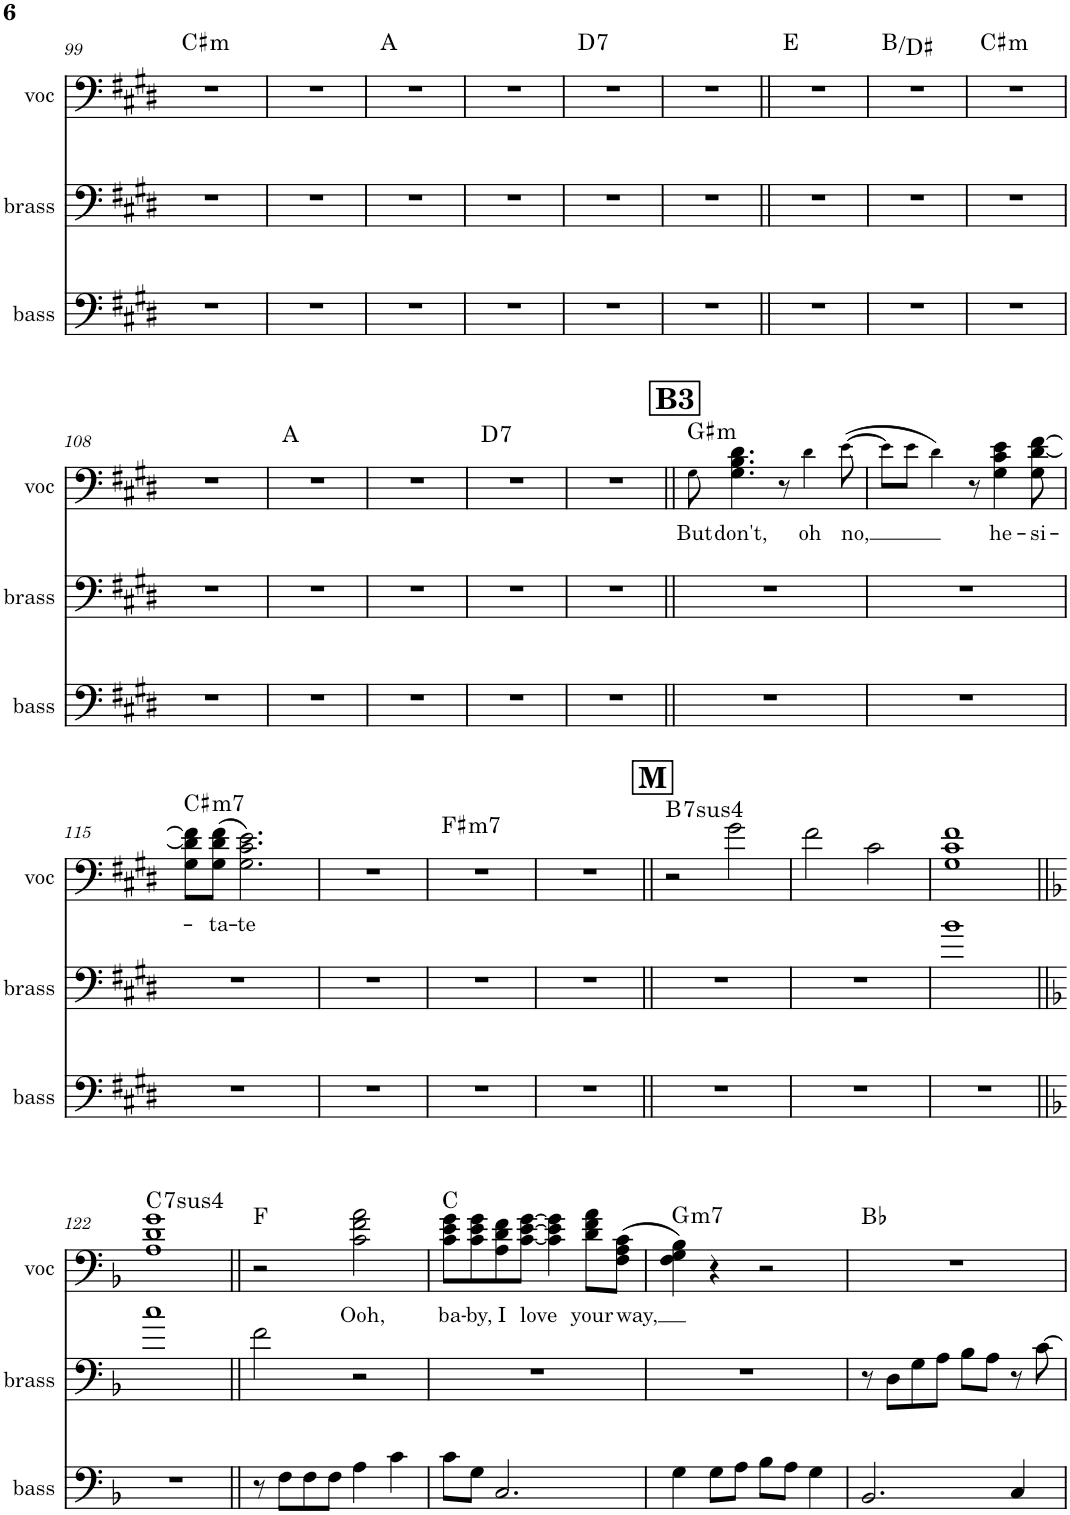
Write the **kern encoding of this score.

**kern	**kern	**kern	**text	**harte
*part3	*part2	*part1	*part1	*part1
*staff3	*staff2	*staff1	*staff1	*
*I"bass	*I"brass	*I"voc	*	*
*I'bass	*I'brass	*I'voc	*	*
!!LO:PB:g=z
*clefF4	*clefF4	*clefF4	*	*
*k[f#c#g#d#]	*k[f#c#g#d#]	*k[f#c#g#d#]	*	*
*M4/4	*M4/4	*M4/4	*	*
=99	=99	=99	=99	=99
!	!	!	!	!LO:H:kt=m
1r	1r	1r	.	C#:min
=100	=100	=100	=100	=100
!	!	!	!	!LO:H:kt=N.C.
1r	1r	1r	.	N
=101	=101	=101	=101	=101
1r	1r	1r	.	A:maj
=102	=102	=102	=102	=102
!	!	!	!	!LO:H:kt=N.C.
1r	1r	1r	.	N
=103	=103	=103	=103	=103
!	!	!	!	!LO:H:kt=7
1r	1r	1r	.	D:7
=104	=104	=104	=104	=104
!	!	!	!	!LO:H:kt=N.C.
1r	1r	1r	.	N
=105||	=105||	=105||	=105||	=105||
1r	1r	1r	.	E:maj
=106	=106	=106	=106	=106
1r	1r	1r	.	B:maj/3
=107	=107	=107	=107	=107
!	!	!	!	!LO:H:kt=m
1r	1r	1r	.	C#:min
!!LO:LB:g=z
=108	=108	=108	=108	=108
!	!	!	!	!LO:H:kt=N.C.
1r	1r	1r	.	N
=109	=109	=109	=109	=109
1r	1r	1r	.	A:maj
=110	=110	=110	=110	=110
!	!	!	!	!LO:H:kt=N.C.
1r	1r	1r	.	N
=111	=111	=111	=111	=111
!	!	!	!	!LO:H:kt=7
1r	1r	1r	.	D:7
=112	=112	=112	=112	=112
!	!	!	!	!LO:H:kt=N.C.
1r	1r	1r	.	N
!!LO:REH:place=s1:a:B:cj:fs=14:t=B3
=113||	=113||	=113||	=113||	=113||
!	!	!	!LO:LY:b	!LO:H:kt=m
1r	1r	8G#!\	But	G#:min
!	!	!	!LO:LY:b	!
.	.	4.G#\ 4.B\ 4.d#\	don't,	.
.	.	8r	.	.
!	!	!	!LO:LY:b	!
.	.	4d#!\	oh	.
!	!	!	!LO:LY:b	!
.	.	([8e!\	no,	.
=114	=114	=114	=114	=114
!	!	!	!	!LO:H:kt=N.C.
1r	1r	8e!\L]	.	N
.	.	8e!\J	.	.
.	.	4d#!\)	.	.
.	.	8r	.	.
!	!	!	!LO:LY:b	!
.	.	4G#\ 4c#\ 4e\	he-	.
!	!	!	!LO:LY:b	!
.	.	8G#\ [8d#\ [8f#\	-si-	.
!!LO:LB:g=z
=115	=115	=115	=115	=115
!	!	!	!	!LO:H:kt=m7
1r	1r	8G#\ 8d#\] 8f#\]L	.	C#:min7
!	!	!	!LO:LY:b	!
.	.	(8G#\ 8d#\ 8f#\J	-ta-	.
!	!	!	!LO:LY:b	!
.	.	2.G#\ 2.c#\ 2.e\)	-te	.
=116	=116	=116	=116	=116
!	!	!	!	!LO:H:kt=N.C.
1r	1r	1r	.	N
=117	=117	=117	=117	=117
!	!	!	!	!LO:H:kt=m7
1r	1r	1r	.	F#:min7
=118	=118	=118	=118	=118
!	!	!	!	!LO:H:kt=N.C.
1r	1r	1r	.	N
!!LO:REH:place=s1:a:B:cj:fs=14:t=M
=119||	=119||	=119||	=119||	=119||
!	!	!	!	!LO:H:kt=74
1r	1r	2r	.	B:sus4(7)
.	.	2g#\	.	.
=120	=120	=120	=120	=120
!	!	!	!	!LO:H:kt=N.C.
1r	1r	2f#\	.	N
.	.	2c#\	.	.
=121	=121	=121	=121	=121
!	!	!	!	!LO:H:kt=N.C.
1r	1b	1G# 1c# 1f#	.	N
!!LO:LB:g=z
=122||	=122||	=122||	=122||	=122||
*k[b-]	*k[b-]	*k[b-]	*	*
!	!	!	!	!LO:H:kt=74
1r	1cc	1A 1d 1g	.	C:sus4(7)
=123||	=123||	=123||	=123||	=123||
8r	2f\	2r	.	F:maj
8F\L	.	.	.	.
8F\	.	.	.	.
8F\J	.	.	.	.
!	!	!	!LO:LY:b	!
4A\	2r	2c\ 2f\ 2a\	Ooh,	.
4c\	.	.	.	.
=124	=124	=124	=124	=124
!	!	!	!LO:LY:b	!
8c\L	1r	8c\ 8e\ 8g\L	ba-	C:maj
!	!	!	!LO:LY:b	!
8G\J	.	8c\ 8e\ 8g\	-by,	.
!	!	!	!LO:LY:b	!
2.C/	.	8A\ 8d\ 8f\	I	.
!	!	!	!LO:LY:b	!
.	.	[8c\ [8e\ [8g\J	love	.
.	.	4c\] 4e\] 4g\]	.	.
!	!	!	!LO:LY:b	!
.	.	8d\ 8f\ 8a\L	your	.
!	!	!	!LO:LY:b	!
.	.	(8F\ 8A\ 8c\J	way,	.
=125	=125	=125	=125	=125
!	!	!	!	!LO:H:kt=m7
4G\	1r	4F\ 4G\ 4B-\)	.	G:min7
8G\L	.	4r	.	.
8A\J	.	.	.	.
8B-\L	.	2r	.	.
8A\J	.	.	.	.
4G\	.	.	.	.
=126	=126	=126	=126	=126
2.BB-/	8r	1r	.	Bb:maj
.	8D\L	.	.	.
.	8G\	.	.	.
.	8A\J	.	.	.
.	8B-\L	.	.	.
.	8A\J	.	.	.
4C/	8r	.	.	.
.	[8c\	.	.	.
=	=	=	=	=
*-	*-	*-	*-	*-
